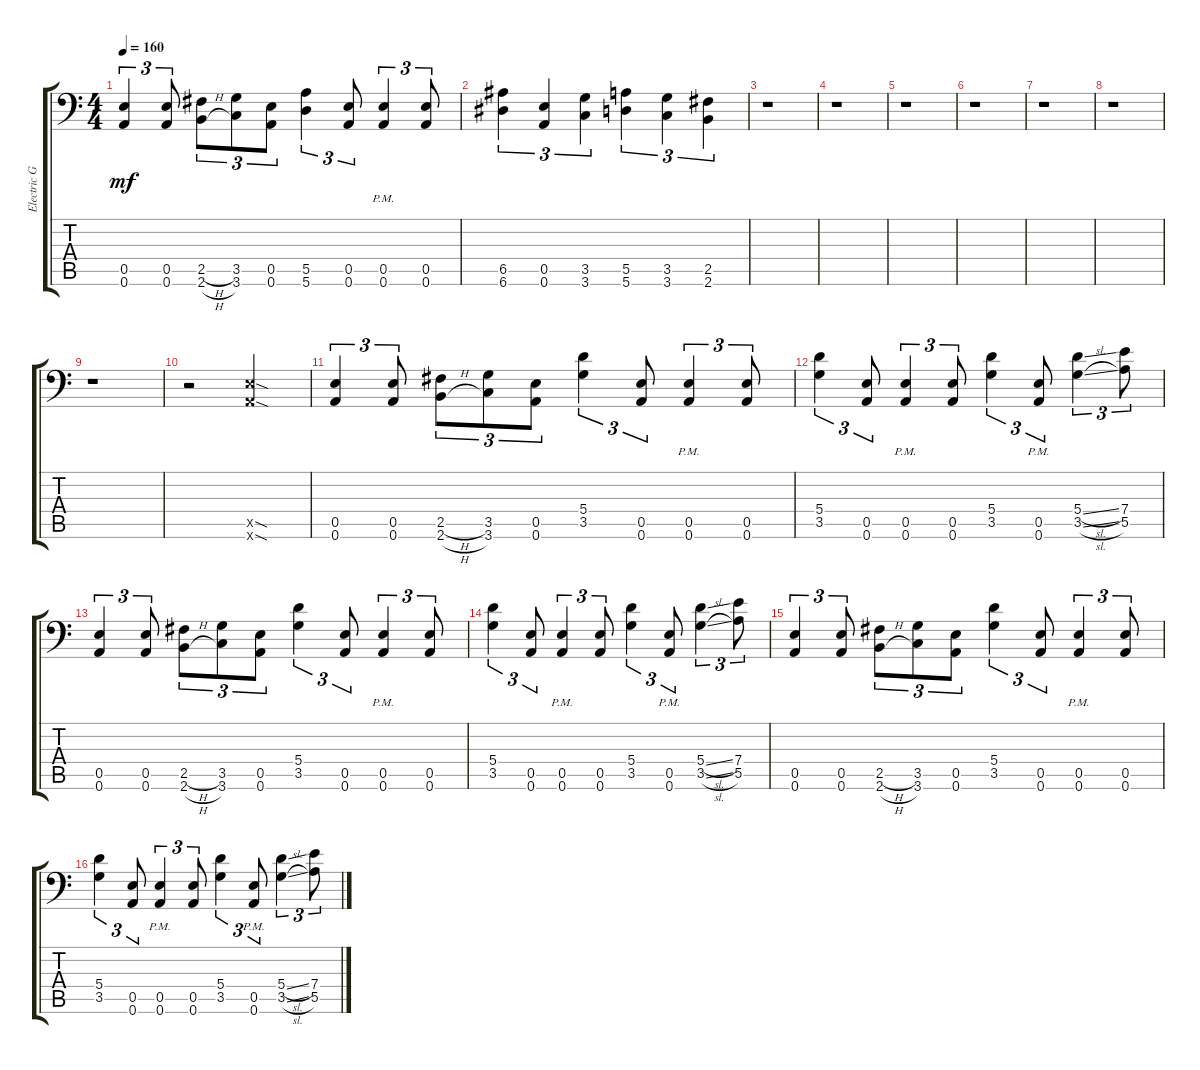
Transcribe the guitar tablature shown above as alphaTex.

\track ("Electric Guitar <麗>" "Electric G") {instrument distortionguitar}
\staff {score tabs}
\tuning (B3 Gb3 D3 A2 E2 A1) {hide}
\ts (4 4)
\tempo 160
\clef f4
\ks c
(0.5 0.6).4{tu (3 2) dy mf} (0.5 0.6).8{tu (3 2)} (2.5{h} 2.6{h}).8{tu (3 2)} (3.5 3.6).8{tu (3 2)} (0.5 0.6).8{tu (3 2)} (5.5 5.6).4{tu (3 2)} (0.5 0.6).8{tu (3 2)} (0.5{pm} 0.6{pm}).4{tu (3 2)} (0.5 0.6).8{tu (3 2)} |
(6.5 6.6).4{tu (3 2)} (0.5 0.6).4{tu (3 2)} (3.5 3.6).4{tu (3 2)} (5.5 5.6).4{tu (3 2)} (3.5 3.6).4{tu (3 2)} (2.5 2.6).4{tu (3 2)} |
\section ("" "")
r.1 |
r.1 |
r.1 |
r.1 |
r.1 |
r.1 |
r.1 |
r.2 (0.5{sod x} 0.6{sod x}).2 |
\section ("" "")
(0.5 0.6).4{tu (3 2)} (0.5 0.6).8{tu (3 2)} (2.5{h} 2.6{h}).8{tu (3 2)} (3.5 3.6).8{tu (3 2)} (0.5 0.6).8{tu (3 2)} (5.4 3.5).4{tu (3 2)} (0.5 0.6).8{tu (3 2)} (0.5{pm} 0.6{pm}).4{tu (3 2)} (0.5 0.6).8{tu (3 2)} |
(5.4 3.5).4{tu (3 2)} (0.5 0.6).8{tu (3 2)} (0.5{pm} 0.6{pm}).4{tu (3 2)} (0.5 0.6).8{tu (3 2)} (5.4 3.5).4{tu (3 2)} (0.5{pm} 0.6{pm}).8{tu (3 2)} (5.4{sl} 3.5{sl}).4{tu (3 2)} (7.4 5.5).8{tu (3 2)} |
(0.5 0.6).4{tu (3 2)} (0.5 0.6).8{tu (3 2)} (2.5{h} 2.6{h}).8{tu (3 2)} (3.5 3.6).8{tu (3 2)} (0.5 0.6).8{tu (3 2)} (5.4 3.5).4{tu (3 2)} (0.5 0.6).8{tu (3 2)} (0.5{pm} 0.6{pm}).4{tu (3 2)} (0.5 0.6).8{tu (3 2)} |
(5.4 3.5).4{tu (3 2)} (0.5 0.6).8{tu (3 2)} (0.5{pm} 0.6{pm}).4{tu (3 2)} (0.5 0.6).8{tu (3 2)} (5.4 3.5).4{tu (3 2)} (0.5{pm} 0.6{pm}).8{tu (3 2)} (5.4{sl} 3.5{sl}).4{tu (3 2)} (7.4 5.5).8{tu (3 2)} |
(0.5 0.6).4{tu (3 2)} (0.5 0.6).8{tu (3 2)} (2.5{h} 2.6{h}).8{tu (3 2)} (3.5 3.6).8{tu (3 2)} (0.5 0.6).8{tu (3 2)} (5.4 3.5).4{tu (3 2)} (0.5 0.6).8{tu (3 2)} (0.5{pm} 0.6{pm}).4{tu (3 2)} (0.5 0.6).8{tu (3 2)} |
(5.4 3.5).4{tu (3 2)} (0.5 0.6).8{tu (3 2)} (0.5{pm} 0.6{pm}).4{tu (3 2)} (0.5 0.6).8{tu (3 2)} (5.4 3.5).4{tu (3 2)} (0.5{pm} 0.6{pm}).8{tu (3 2)} (5.4{sl} 3.5{sl}).4{tu (3 2)} (7.4 5.5).8{tu (3 2)}
